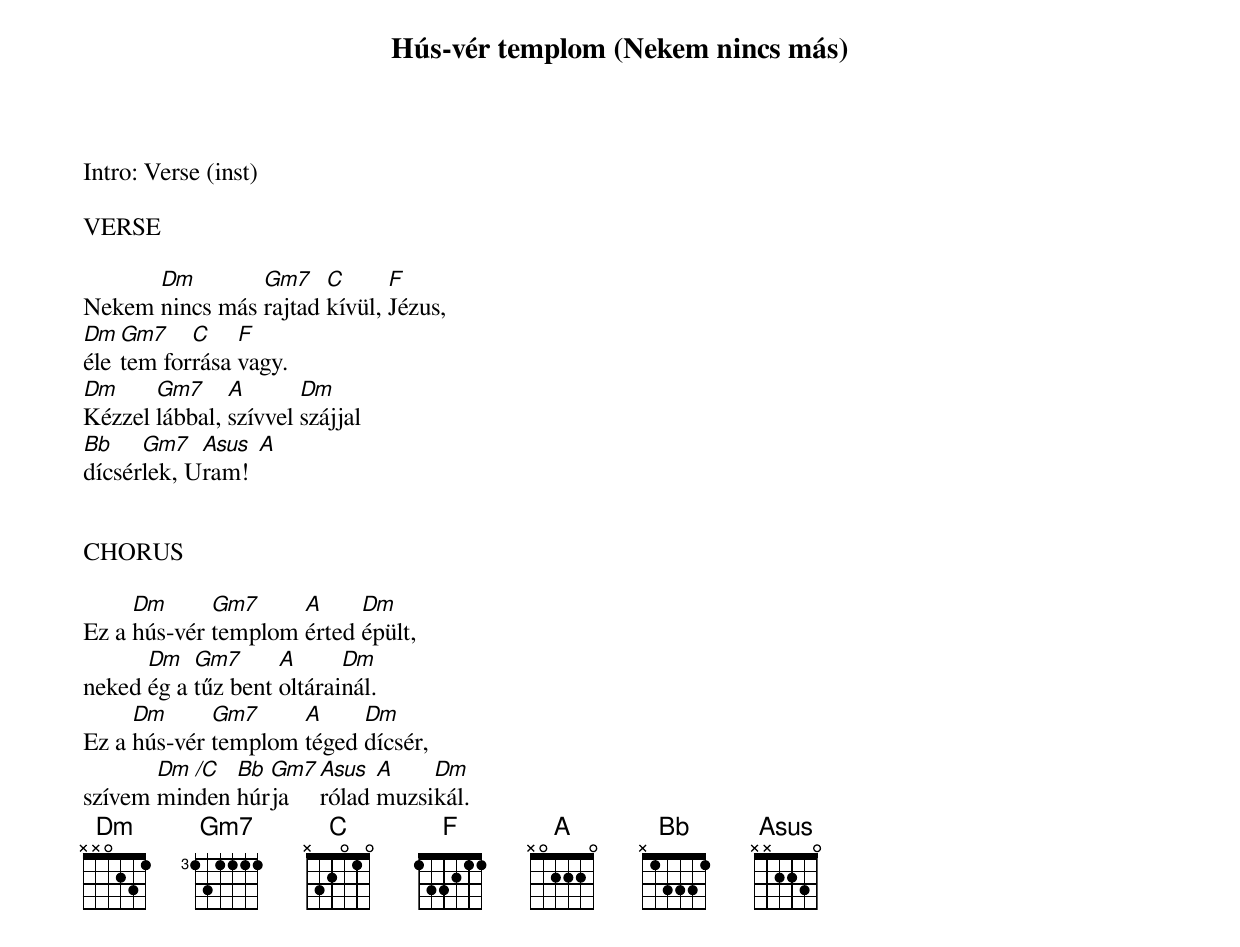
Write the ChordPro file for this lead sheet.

{title: Hús-vér templom (Nekem nincs más)}
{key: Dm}
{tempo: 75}
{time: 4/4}
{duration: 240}



Intro: Verse (inst)

VERSE

Nekem [Dm]nincs más [Gm7]rajtad [C]kívül, [F]Jézus,
[Dm]éle[Gm7]tem for[C]rása [F]vagy.
[Dm]Kézzel [Gm7]lábbal, [A]szívvel [Dm]szájjal
[Bb]dícsér[Gm7]lek, U[Asus  A]ram!


CHORUS

Ez a [Dm]hús-vér [Gm7]templom [A]érted [Dm]épült,
neked [Dm]ég a [Gm7]tűz bent [A]oltárai[Dm]nál.
Ez a [Dm]hús-vér [Gm7]templom [A]téged [Dm]dícsér,
szívem [Dm]min[/C]den [Bb]húr[Gm7]ja [Asus]rólad [A]muzsi[Dm]kál.
